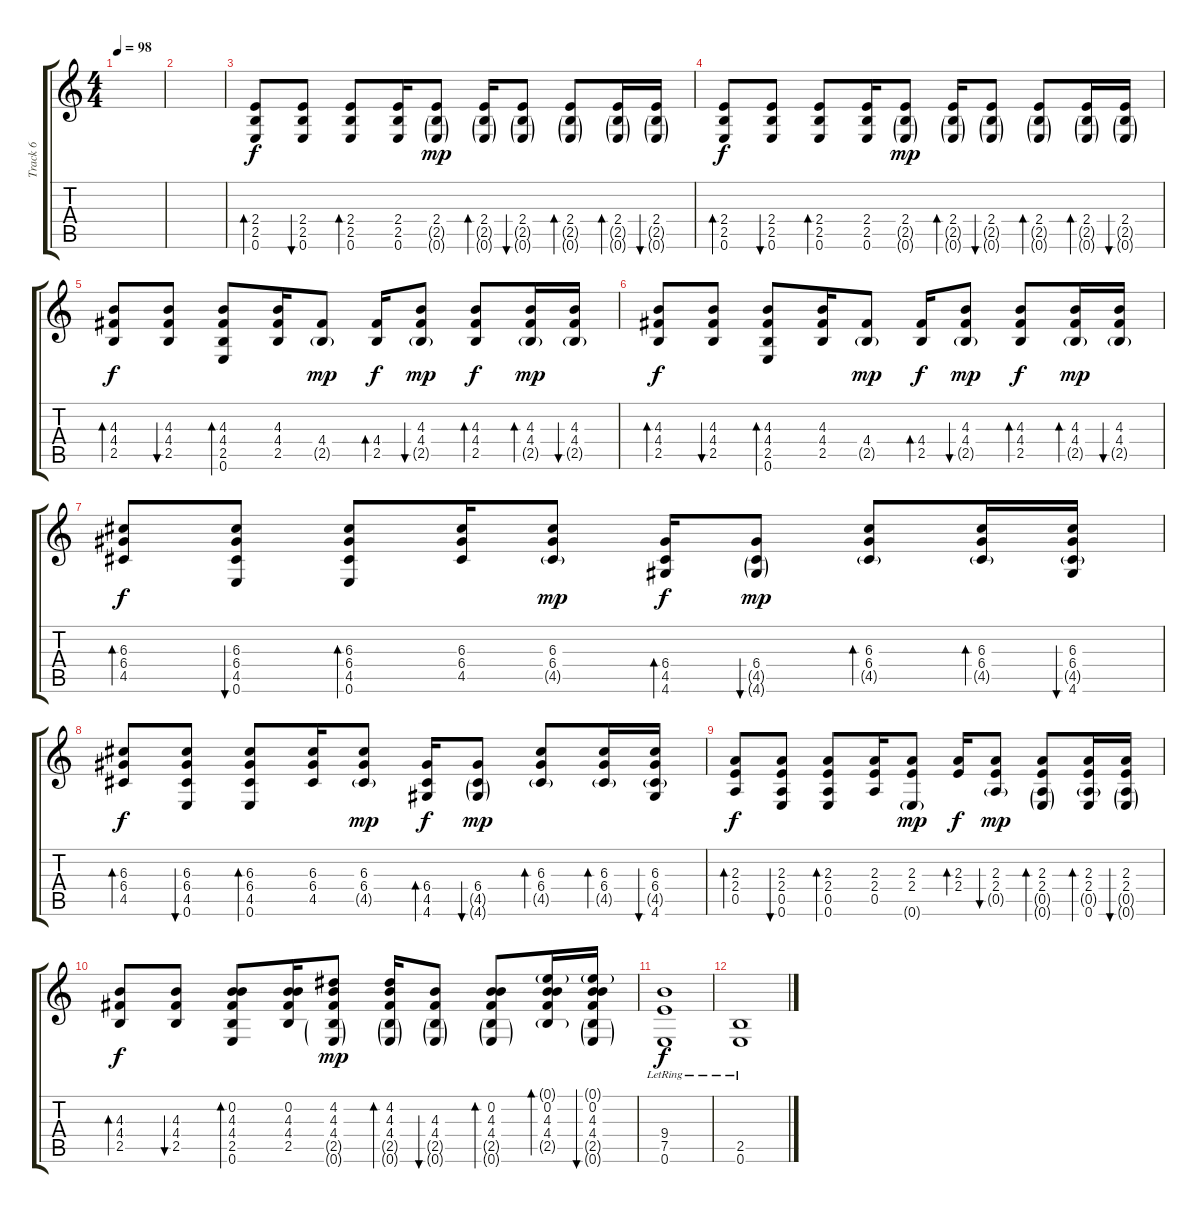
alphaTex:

\track ("Track 6" "Track 6") {instrument distortionguitar}
\staff {score tabs}
\tuning (E4 B3 G3 D3 A2 E2) {hide}
\ts (4 4)
\tempo 98
\clef g2
\ks c
|
|
(2.4 2.5 0.6).8{bd 60} (2.4 2.5 0.6).8{bu 30} (2.4 2.5 0.6).8{bd 30} (2.4 2.5 0.6).16 (2.4 2.5{g} 0.6{g}).8{dy mp} (2.4 2.5{g} 0.6{g}).16{bd 30} (2.4 2.5{g} 0.6{g}).8{bu 30} (2.4 2.5{g} 0.6{g}).8{bd 30} (2.4 2.5{g} 0.6{g}).16{bd 30} (2.4 2.5{g} 0.6{g}).16{bu 30} |
(2.4 2.5 0.6).8{bd 60 dy f} (2.4 2.5 0.6).8{bu 30} (2.4 2.5 0.6).8{bd 30} (2.4 2.5 0.6).16 (2.4 2.5{g} 0.6{g}).8{dy mp} (2.4 2.5{g} 0.6{g}).16{bd 30} (2.4 2.5{g} 0.6{g}).8{bu 30} (2.4 2.5{g} 0.6{g}).8{bd 30} (2.4 2.5{g} 0.6{g}).16{bd 30} (2.4 2.5{g} 0.6{g}).16{bu 30} |
(4.3 4.4 2.5).8{bd 60 dy f} (4.3 4.4 2.5).8{bu 30} (4.3 4.4 2.5 0.6).8{bd 30} (4.3 4.4 2.5).16 (4.4 2.5{g}).8{dy mp} (4.4 2.5).16{bd 30 dy f} (4.3 4.4 2.5{g}).8{bu 30 dy mp} (4.3 4.4 2.5).8{bd 30 dy f} (4.3 4.4 2.5{g}).16{bd 30 dy mp} (4.3 4.4 2.5{g}).16{bu 30} |
(4.3 4.4 2.5).8{bd 60 dy f} (4.3 4.4 2.5).8{bu 30} (4.3 4.4 2.5 0.6).8{bd 30} (4.3 4.4 2.5).16 (4.4 2.5{g}).8{dy mp} (4.4 2.5).16{bd 30 dy f} (4.3 4.4 2.5{g}).8{bu 30 dy mp} (4.3 4.4 2.5).8{bd 30 dy f} (4.3 4.4 2.5{g}).16{bd 30 dy mp} (4.3 4.4 2.5{g}).16{bu 30} |
(6.3 6.4 4.5).8{bd 60 dy f} (6.3 6.4 4.5 0.6).8{bu 30} (6.3 6.4 4.5 0.6).8{bd 30} (6.3 6.4 4.5).16 (6.3 6.4 4.5{g}).8{dy mp} (6.4 4.5 4.6).16{bd 30 dy f} (6.4 4.5{g} 4.6{g}).8{bu 30 dy mp} (6.3 6.4 4.5{g}).8{bd 30} (6.3 6.4 4.5{g}).16{bd 30} (6.3 6.4 4.5{g} 4.6).16{bu 30} |
(6.3 6.4 4.5).8{bd 60 dy f} (6.3 6.4 4.5 0.6).8{bu 30} (6.3 6.4 4.5 0.6).8{bd 30} (6.3 6.4 4.5).16 (6.3 6.4 4.5{g}).8{dy mp} (6.4 4.5 4.6).16{bd 30 dy f} (6.4 4.5{g} 4.6{g}).8{bu 30 dy mp} (6.3 6.4 4.5{g}).8{bd 30} (6.3 6.4 4.5{g}).16{bd 30} (6.3 6.4 4.5{g} 4.6).16{bu 30} |
(2.3 2.4 0.5).8{bd 60 dy f} (2.3 2.4 0.5 0.6).8{bu 30} (2.3 2.4 0.5 0.6).8{bd 30} (2.3 2.4 0.5).16 (2.3 2.4 0.6{g}).8{dy mp} (2.3 2.4).16{bd 30 dy f} (2.3 2.4 0.5{g}).8{bu 30 dy mp} (2.3 2.4 0.5{g} 0.6{g}).8{bd 30} (2.3 2.4 0.5{g} 0.6).16{bd 30} (2.3 2.4 0.5{g} 0.6{g}).16{bu 30} |
(4.3 4.4 2.5).8{bd 60 dy f} (4.3 4.4 2.5).8{bu 30} (0.2 4.3 4.4 2.5 0.6).8{bd 30} (0.2 4.3 4.4 2.5).16 (4.2 4.3 4.4 2.5{g} 0.6{g}).8{dy mp} (4.2 4.3 4.4 2.5{g} 0.6{g}).16{bd 30} (4.3 4.4 2.5{g} 0.6{g}).8{bu 30} (0.2 4.3 4.4 2.5{g} 0.6{g}).8{bd 30} (0.1{g} 0.2 4.3 4.4 2.5{g}).16{bd 30} (0.1{g} 0.2 4.3 4.4 2.5{g} 0.6{g}).16{bu 30} |
(9.4 7.5 0.6{lr}).1{dy f} |
(2.5 0.6{lr}).1
